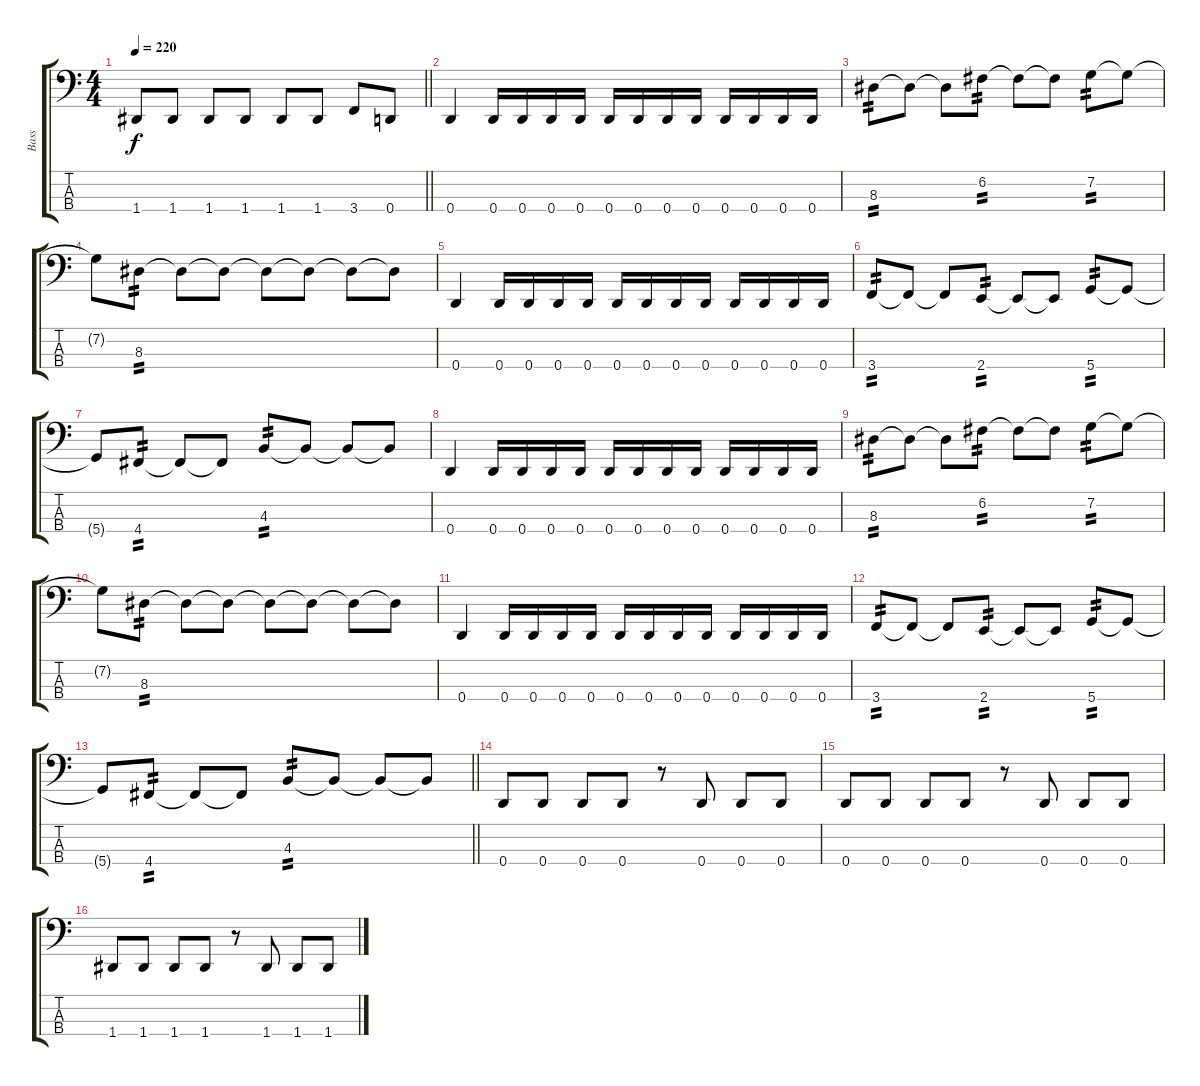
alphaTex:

\track ("Bass" "Bass") {instrument electricbasspick}
\staff {score tabs}
\tuning (F2 C2 G1 D1) {hide}
\ts (4 4)
\tempo 220
\clef f4
\barLineRight lightlight
\ks c
1.4.8{dy f} 1.4.8 1.4.8 1.4.8 1.4.8 1.4.8 3.4.8 0.4.8 |
0.4.4 0.4.16 0.4.16 0.4.16 0.4.16 0.4.16 0.4.16 0.4.16 0.4.16 0.4.16 0.4.16 0.4.16 0.4.16 |
8.3.8{tp 2} 8.3{t}.8 8.3{t}.8 6.2.8{tp 2} 6.2{t}.8 6.2{t}.8 7.2.8{tp 2} 7.2{t}.8 |
7.2{t}.8 8.3.8{tp 2} 8.3{t}.8 8.3{t}.8 8.3{t}.8 8.3{t}.8 8.3{t}.8 8.3{t}.8 |
0.4.4 0.4.16 0.4.16 0.4.16 0.4.16 0.4.16 0.4.16 0.4.16 0.4.16 0.4.16 0.4.16 0.4.16 0.4.16 |
3.4.8{tp 2} 3.4{t}.8 3.4{t}.8 2.4.8{tp 2} 2.4{t}.8 2.4{t}.8 5.4.8{tp 2} 5.4{t}.8 |
5.4{t}.8 4.4.8{tp 2} 4.4{t}.8 4.4{t}.8 4.3.8{tp 2} 4.3{t}.8 4.3{t}.8 4.3{t}.8 |
0.4.4 0.4.16 0.4.16 0.4.16 0.4.16 0.4.16 0.4.16 0.4.16 0.4.16 0.4.16 0.4.16 0.4.16 0.4.16 |
8.3.8{tp 2} 8.3{t}.8 8.3{t}.8 6.2.8{tp 2} 6.2{t}.8 6.2{t}.8 7.2.8{tp 2} 7.2{t}.8 |
7.2{t}.8 8.3.8{tp 2} 8.3{t}.8 8.3{t}.8 8.3{t}.8 8.3{t}.8 8.3{t}.8 8.3{t}.8 |
0.4.4 0.4.16 0.4.16 0.4.16 0.4.16 0.4.16 0.4.16 0.4.16 0.4.16 0.4.16 0.4.16 0.4.16 0.4.16 |
3.4.8{tp 2} 3.4{t}.8 3.4{t}.8 2.4.8{tp 2} 2.4{t}.8 2.4{t}.8 5.4.8{tp 2} 5.4{t}.8 |
\barLineRight lightlight
5.4{t}.8 4.4.8{tp 2} 4.4{t}.8 4.4{t}.8 4.3.8{tp 2} 4.3{t}.8 4.3{t}.8 4.3{t}.8 |
0.4.8 0.4.8 0.4.8 0.4.8 r.8 0.4.8 0.4.8 0.4.8 |
0.4.8 0.4.8 0.4.8 0.4.8 r.8 0.4.8 0.4.8 0.4.8 |
1.4.8 1.4.8 1.4.8 1.4.8 r.8 1.4.8 1.4.8 1.4.8
